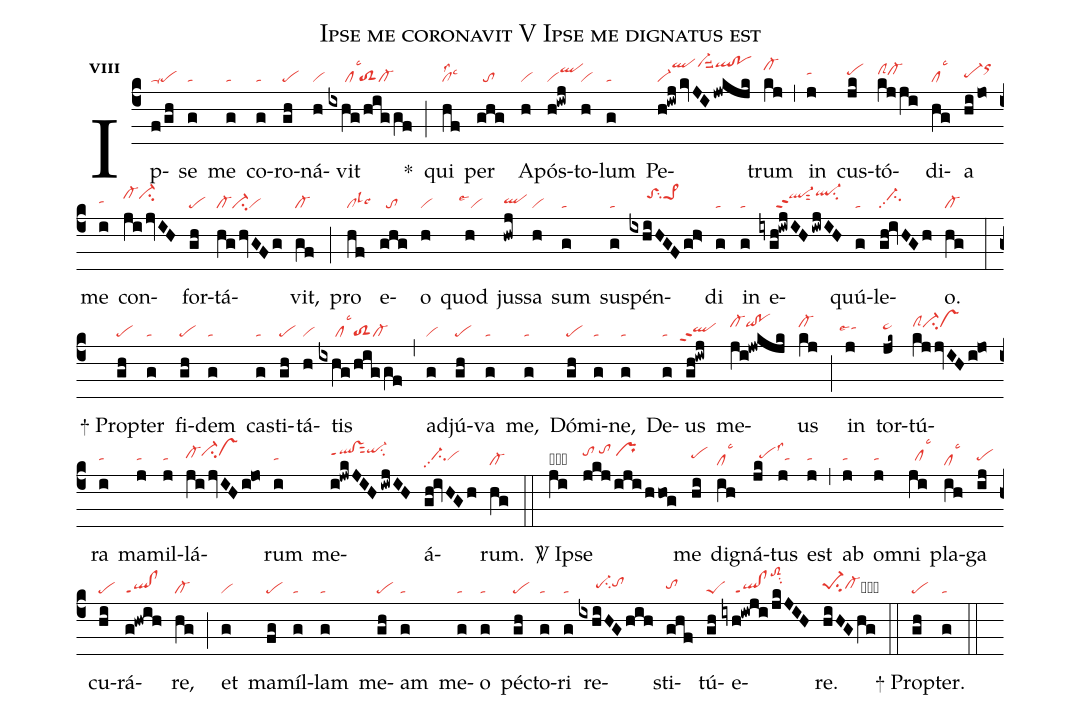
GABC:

name:Ipse me coronavit V Ipse me dignatus est;
office-part:re;
mode:8;
nabc-lines:1;
%%
initial-style: 1;
name: Ipse me coronavit;
mode:8;
office-part: Responsorium;
annotation: Resp.;
annotation: viii;
nabc-lines:1;
%%
(c4) Ip(f/gh|peppu1)se(g|ta) me(g|ta) co(g|ta)ro(gh|pe)ná(h|vi)vit(ixhg/higgf|/////cllsc3`toS2cl-) <sp>*</sp>(;) qui(hf|cllss2lsc3) per(ghg|//to) A(h|vi)pós(h!iwj|viqlhj)to(h|vi)lum(g|ta) Pe(h!iwj/kvJI/jwkjk|vi-qlhlvi-hlsuu2qlhl!pohl)trum(kj|cl-hk) (,) in(j|tahi) cus(jk|pehi)tó(kjji|clShicl-hi)di(hg|cllsc3)a(hi/jo|pe-hhorhk) me(i|tahh) con(ji/jvIH|cl-hjci-hj)for(gh|pe)tá(hg/hvGFg|cl-ci-vi)vit,(gf|cl-) (;) pro(hf|cllslc3) e(ghg|//to)o(h|vi) quod(h|``vilse1) jus(hwj|qlhh)sa(h|vi) sum(g|ta) sus(g|ta)pén(ixhiHGFgh>|/////toShjsu2pe>1hj)di(g|ta) in(g|ta) e(iygh!iwjIH/iwjIH|/////ql-hjppt2sut2ql-hksu2)quú(g|ta)le(gh!ivHGh|//ci-hipp2)o.(hg|cl-) (:)
<sp>+</sp> Prop(gh|pe)ter(g|ta) fi(gh|pe)dem(g|ta) cas(g|ta)ti(gh|pe)tá(h|vi)tis(ixhg/higgf|/////cllsc3toS2cl-) (,) ad(g|vi)jú(gh|pe)va(g|ta) me,(g|ta) Dó(gh|pe)mi(g|ta)ne,(g|ta) De(g|ta)us(gh!iwj|``qlhhppt2) me(ji!jwkjk|cl-hjqihj!pohj)us(kj|cl-hj) (;) in(j|``tahilse4) tor(jk~|pe~hi)tú(kjjvIHi@jo|clShjci-hjvshj)ra(i|tahh) ma(j|tahh)mil(j|tahh)lá(ji/jvIHi@jo|cl-hici-hjvshj)rum(i|tahh) me(i!jwkJIH/iwjIH|qlhj!vshjppt1sut2qi-hksu2)á(gh!ivHGh|//ci-hhpp2vihh)rum.(hg|cl-) (::)

<sp>V/</sp> Ip(ji|obclhi)se(jkj/iji/hhog|tohj/tohk/prhj) me(hi|pehi) di(ih|cllsc3)gná(jk|//pehilss3)tus(j|//tahh) est(j|tahh) (,) ab(j|tahh) om(j|tahh)ni(ji|//clhhlsc3) pla(ih|cllsc3)ga(ij|pehh) cu(hi|pe)rá(g!hwih|ql!clppt1)re,(hg|cl-) (;) et(g|vi) ma(fg|pe)míl(g|ta)lam(g|ta) me(gh|pe)am(g|ta) me(g|ta)o(g|ta) péc(gh|pe)to(g|ta)ri(g|ta) re(ixhiHGhih|/////pe-hhsu2tohi)sti(ghf|tohh)tú(gh|peS)e(iyh!iwji/jkJIH|////ql!clppt1toS2hmsu2)re.(hiHGhg|pe-1hhsu2cl-hhcb) (::)
<sp>+</sp> Prop(gh|pe)ter.(g|ta) (::)
